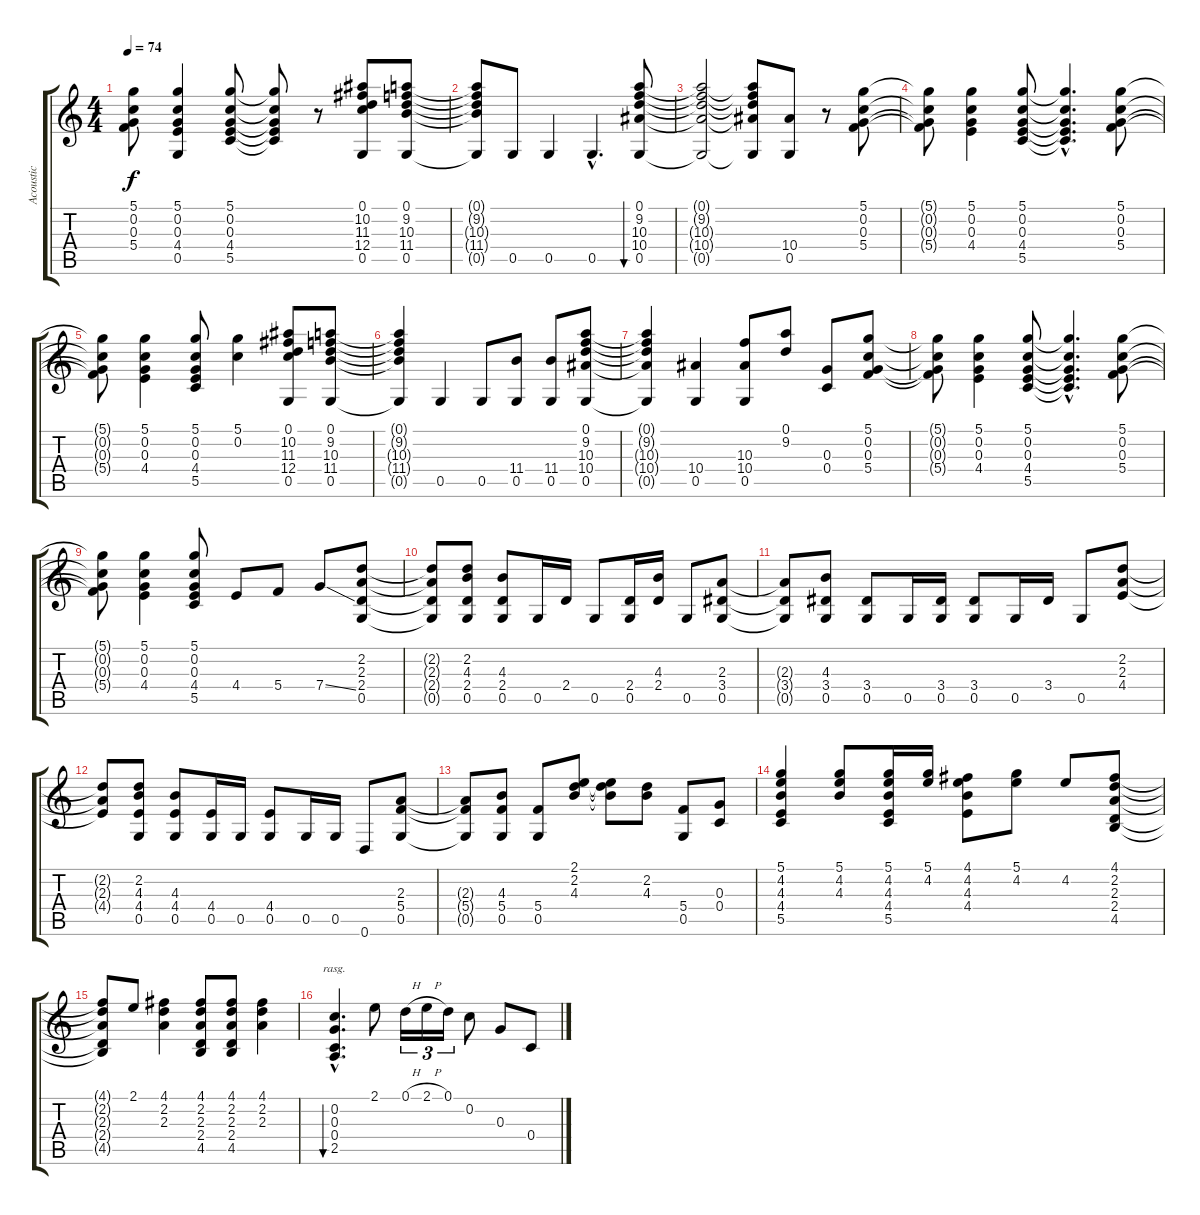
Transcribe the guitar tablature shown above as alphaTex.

\track ("Acoustic" "Acoustic") {instrument acousticguitarsteel}
\staff {score tabs}
\tuning (D4 C4 G3 C3 G2 D2) {hide}
\ts (4 4)
\tempo 74
\clef g2
\ks c
(5.1{t} 0.2{t} 0.3{t} 5.4{t}).8{dy f} (5.1 0.2 0.3 4.4 0.5).4 (5.1 0.2 0.3 4.4 5.5).8 (5.1{t} 0.2{t} 0.3{t} 4.4{t} 5.5{t}).8 r.8 (0.1 10.2 11.3 12.4 0.5).8 (0.1 9.2 10.3 11.4 0.5).8 |
(0.1{t} 9.2{t} 10.3{t} 11.4{t} 0.5{t}).8 0.5.8 0.5.4 0.5{hac}.4{d} (0.1 9.2 10.3 10.4 0.5).8{bu 240} |
(0.1{t} 9.2{t} 10.3{t} 10.4{t} 0.5{t}).2 (0.1{t} 9.2{t} 10.3{t} 10.4{t} 0.5{t}).8 (10.4 0.5).8 r.8 (5.1 0.2 0.3 5.4).8 |
(5.1{t} 0.2{t} 0.3{t} 5.4{t}).8 (5.1 0.2 0.3 4.4).4 (5.1 0.2 0.3 4.4 5.5).8 (5.1{hac t} 0.2{hac t} 0.3{hac t} 4.4{hac t} 5.5{hac t}).4{d} (5.1 0.2 0.3 5.4).8 |
(5.1{t} 0.2{t} 0.3{t} 5.4{t}).8 (5.1 0.2 0.3 4.4).4 (5.1 0.2 0.3 4.4 5.5).8 (5.1 0.2).4 (0.1 10.2 11.3 12.4 0.5).8 (0.1 9.2 10.3 11.4 0.5).8 |
(0.1{t} 9.2{t} 10.3{t} 11.4{t} 0.5{t}).4 0.5.4 0.5.8 (11.4 0.5).8 (11.4 0.5).8 (0.1 9.2 10.3 10.4 0.5).8 |
(0.1{t} 9.2{t} 10.3{t} 10.4{t} 0.5{t}).4 (10.4 0.5).4 (10.3 10.4 0.5).8 (0.1 9.2).8 (0.3 0.4).8 (5.1 0.2 0.3 5.4).8 |
(5.1{t} 0.2{t} 0.3{t} 5.4{t}).8 (5.1 0.2 0.3 4.4).4 (5.1 0.2 0.3 4.4 5.5).8 (5.1{hac t} 0.2{hac t} 0.3{hac t} 4.4{hac t} 5.5{hac t}).4{d} (5.1 0.2 0.3 5.4).8 |
(5.1{t} 0.2{t} 0.3{t} 5.4{t}).8 (5.1 0.2 0.3 4.4).4 (5.1 0.2 0.3 4.4 5.5).8 4.4.8 5.4.8 7.4{ss}.8 (2.2 2.3 2.4 0.5).8 |
(2.2{t} 2.3{t} 2.4{t} 0.5{t}).8 (2.2 4.3 2.4 0.5).8 (4.3 2.4 0.5).8 0.5.16 2.4.16 0.5.8 (2.4 0.5).16 (4.3 2.4).16 0.5.8 (2.3 3.4 0.5).8 |
(2.3{t} 3.4{t} 0.5{t}).8 (4.3 3.4 0.5).8 (3.4 0.5).8 0.5.16 (3.4 0.5).16 (3.4 0.5).8 0.5.16 3.4.16 0.5.8 (2.2 2.3 4.4).8 |
(2.2{t} 2.3{t} 4.4{t}).8 (2.2 4.3 4.4 0.5).8 (4.3 4.4 0.5).8 (4.4 0.5).16 0.5.16 (4.4 0.5).8 0.5.16 0.5.16 0.6.8 (2.3 5.4 0.5).8 |
(2.3{t} 5.4{t} 0.5{t}).8 (4.3 5.4 0.5).8 (5.4 0.5).8 (2.1 2.2 4.3).8 (2.1{t} 2.2{t} 4.3{t}).8 (2.2 4.3).8 (5.4 0.5).8 (0.3 0.4).8 |
(5.1 4.2 4.3 4.4 5.5).4 (5.1 4.2 4.3).8 (5.1 4.2 4.3 4.4 5.5).16 (5.1 4.2).16 (4.1 4.2 4.3 4.4).8 (5.1 4.2).8 4.2.8 (4.1 2.2 2.3 2.4 4.5).8 |
(4.1{t} 2.2{t} 2.3{t} 2.4{t} 4.5{t}).8 2.1.8 (4.1 2.2 2.3).4 (4.1 2.2 2.3 2.4 4.5).8 (4.1 2.2 2.3 2.4 4.5).8 (4.1 2.2 2.3).4 |
(0.2{hac} 0.3{hac} 0.4{hac} 2.5{hac}).4{d bu 240 rasg ii} 2.1.8 0.1{h}.16{tu (3 2)} 2.1{h}.16{tu (3 2)} 0.1.16{tu (3 2)} 0.2.8 0.3.8 0.4.8
